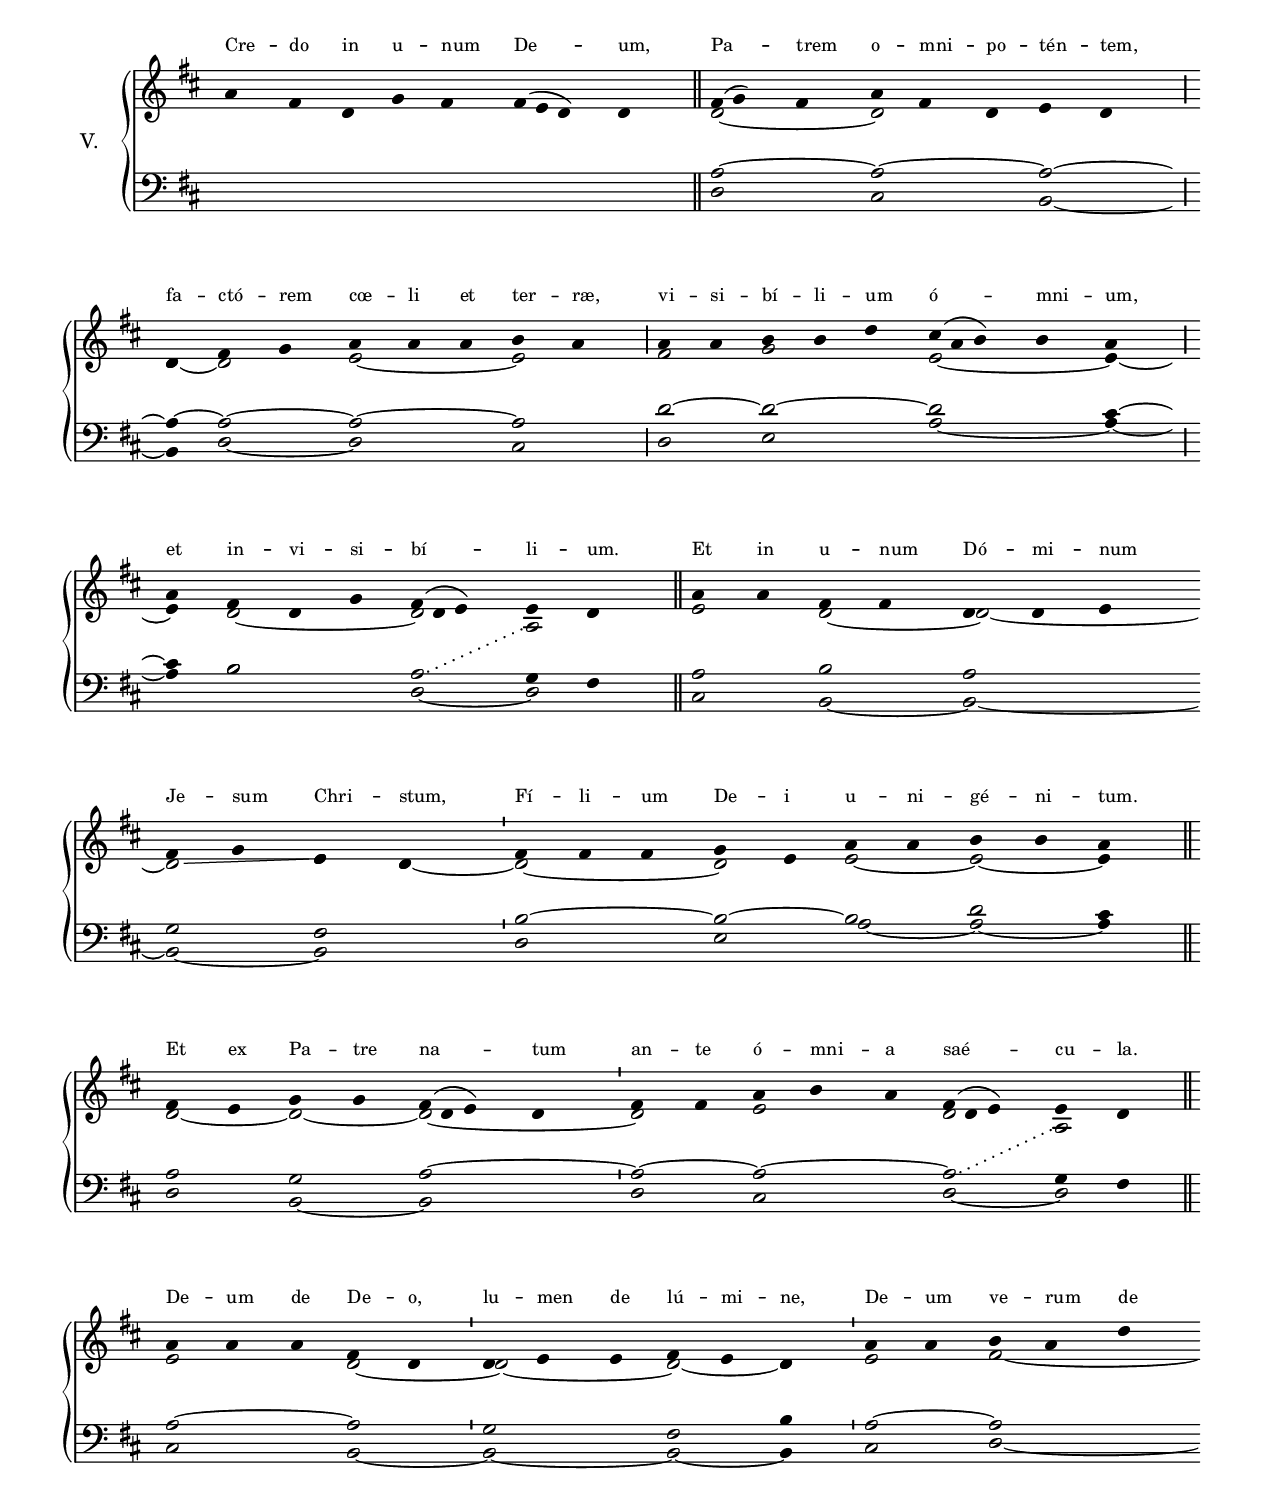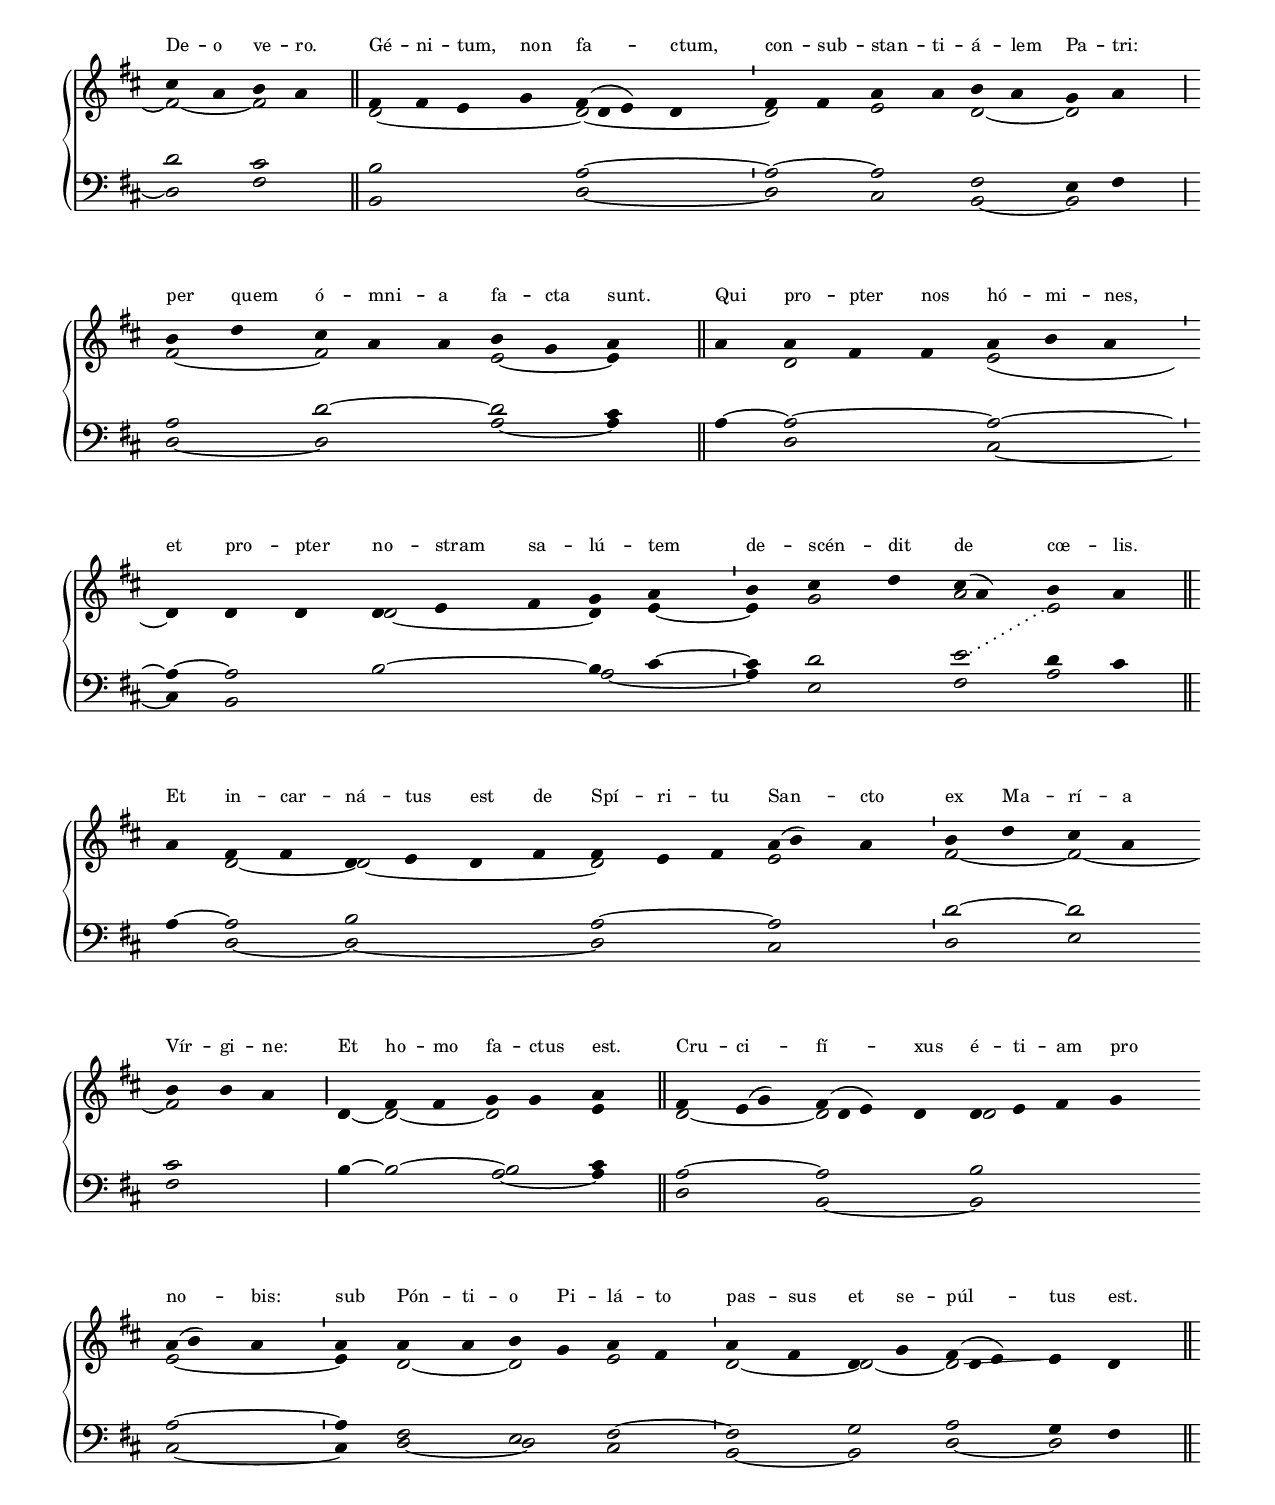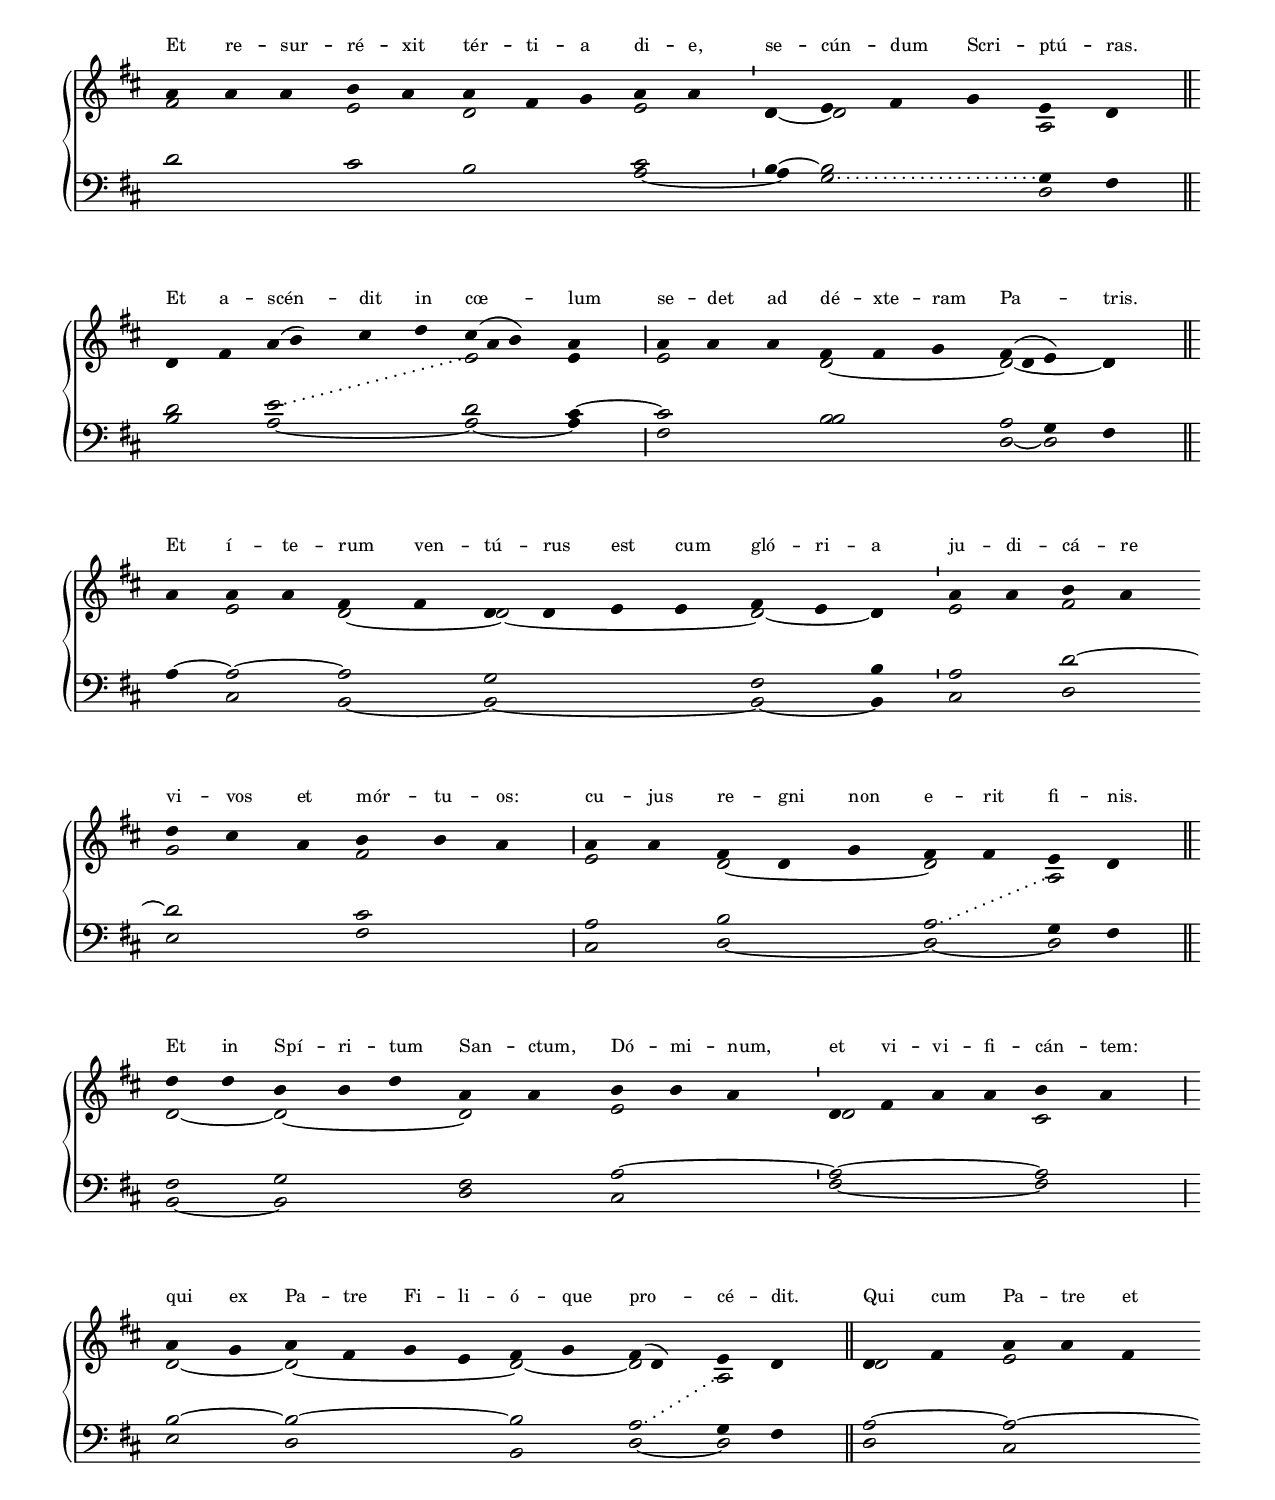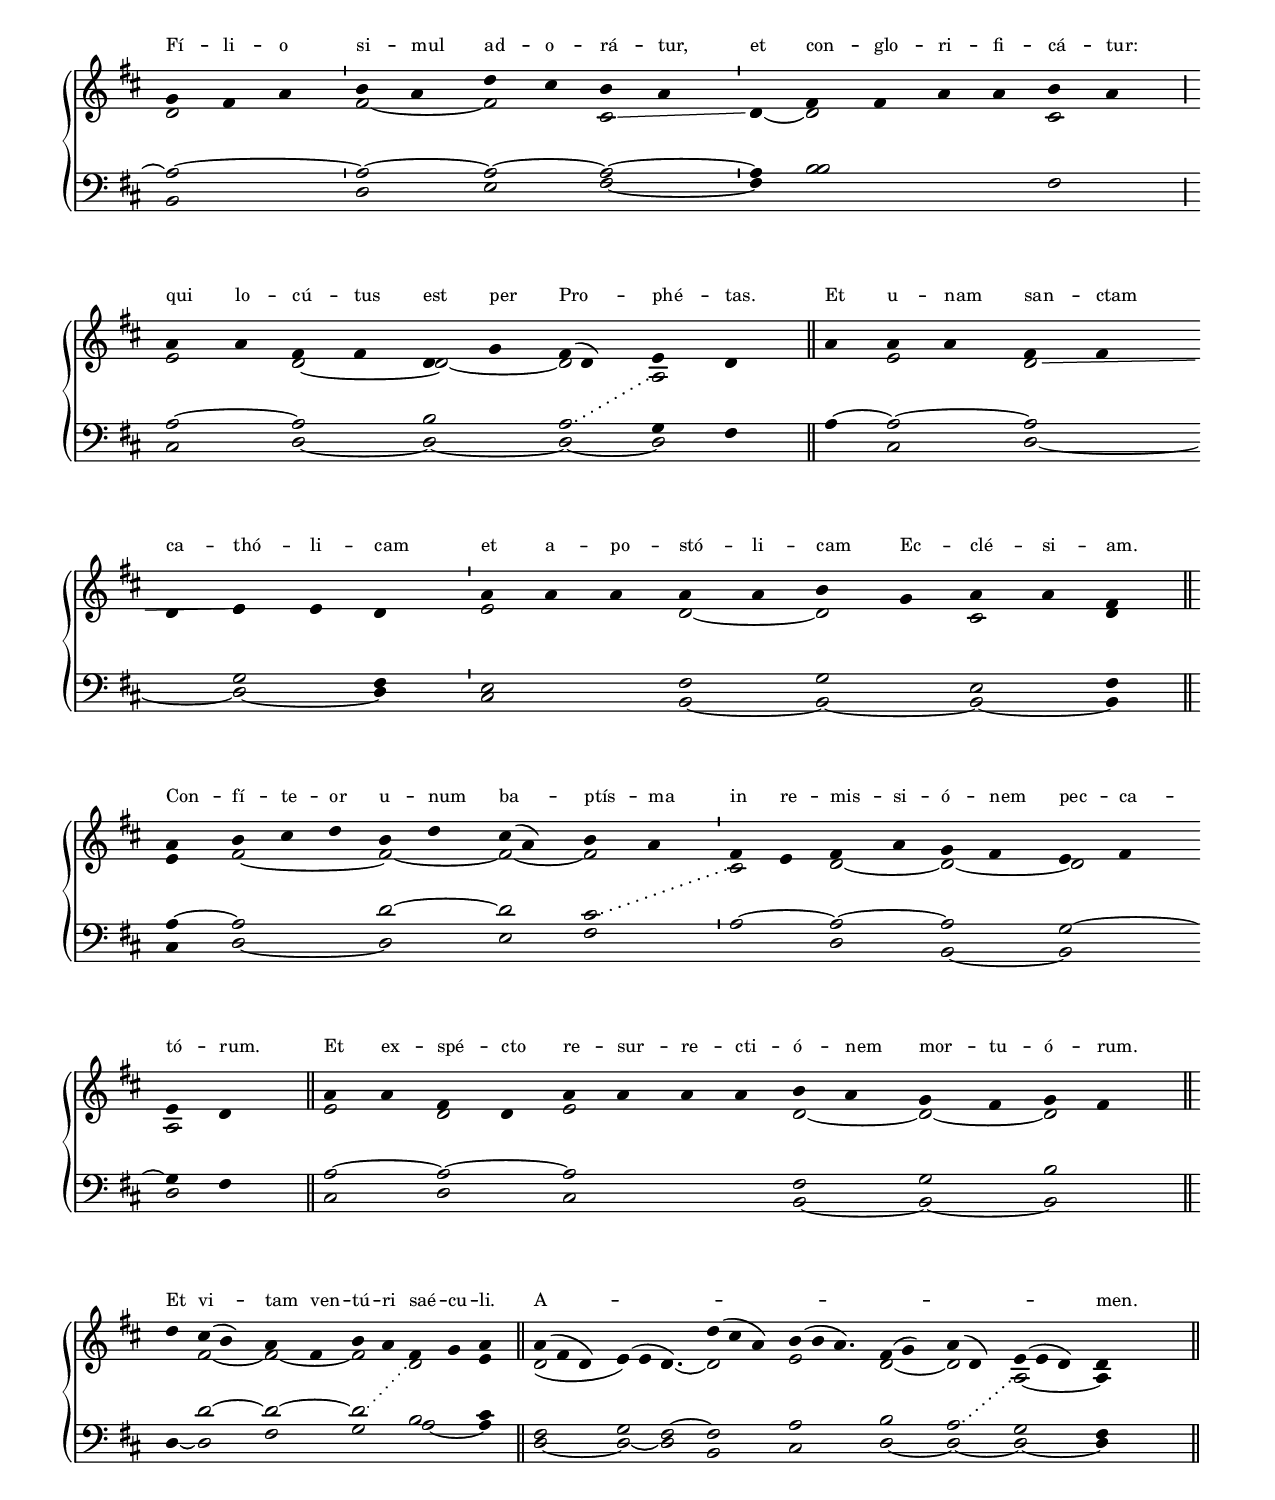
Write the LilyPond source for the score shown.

\version  "2.18.0"
\include "gregorian.ly"
\include "noh2.ily"

%Proofed 3/14

global = {
  \key d \major
  \cadenzaOn
}

chantText = \lyricmode {
  %Line 1
  Cre -- do in u -- num De -- um, Pa -- trem o -- mni -- po -- tén -- tem,
  fa -- ctó -- rem cœ -- li et ter -- ræ, vi -- si -- bí -- li -- um ó -- mni -- um,
  et in -- vi -- si -- bí -- li -- um. Et in u -- num Dó -- mi -- num
  Je -- sum Chri -- stum, Fí -- li -- um De -- i u -- ni -- gé -- ni -- tum.
  Et ex Pa -- tre na -- tum an -- te ó -- mni -- a saé -- cu -- la.
  De -- um de De -- o, lu -- men de lú -- mi -- ne, De -- um ve -- rum de
  De -- o ve -- ro. Gé -- ni -- tum, non fa -- ctum, con -- sub -- stan -- ti -- á -- lem Pa -- tri:
  per quem ó -- mni -- a fa -- cta sunt. Qui pro -- pter nos hó -- mi -- nes,
  et pro -- pter no -- stram sa -- lú -- tem de -- scén -- dit de cœ -- lis.
  Et in -- car -- ná -- tus est de Spí -- ri -- tu San -- cto ex Ma -- rí -- a
  Vír -- gi -- ne: Et ho -- mo fa -- ctus est. Cru -- ci -- fí -- xus é -- ti -- am pro
  no -- bis: sub Pón -- ti -- o Pi -- lá -- to pas -- sus et se -- púl -- tus est.
  Et re -- sur -- ré -- xit tér -- ti -- a di -- e, se -- cún -- dum Scri -- ptú -- ras.
  Et a -- scén -- dit in cœ -- lum se -- det ad dé -- xte -- ram Pa -- tris.
  Et í -- te -- rum ven -- tú -- rus est cum gló -- ri -- a ju -- di -- cá -- re
  vi -- vos et mór -- tu -- os: cu -- jus re -- gni non e -- rit fi -- nis.
  Et in Spí -- ri -- tum San -- ctum, Dó -- mi -- num, et vi -- vi -- fi -- cán -- tem:
  qui ex Pa -- tre Fi -- li -- ó -- que pro -- cé -- dit. Qui cum Pa -- tre et
  Fí -- li -- o si -- mul ad -- o -- rá -- tur, et con -- glo -- ri -- fi -- cá -- tur:
  qui lo -- cú -- tus est per Pro -- phé -- tas. Et u -- nam san -- ctam
  ca -- thó -- li -- cam et a -- po -- stó -- li -- cam Ec -- clé -- si -- am.
  Con -- fí -- te -- or u -- num ba -- ptís -- ma in re -- mis -- si -- ó -- nem pec -- ca --
  tó -- rum. Et ex -- spé -- cto re -- sur -- re -- cti -- ó -- nem mor -- tu -- ó -- rum.
  Et vi -- tam ven -- tú -- ri saé -- cu -- li. A -- _ _ _ _ _ _ men.
}

chantMusic = \relative c' {
  %Measure 1
  a'4 fis d g fis fis16( e d4) d \finalis

  %2
  fis16( g16*3) fis4 a fis d e d \divisioMaior \forceBreak
  d4 fis g a a a b a \divisioMaior
  a a b b d cis16( a b4) b a \divisioMaior \forceBreak
  a fis d g fis16( d e4) e d \finalis

  %3
  a'4 a fis fis d d e \forceBreak
  fis g e d \divisioMinima
  fis fis fis g e a a b b a \finalis \forceBreak

  %4
  fis4 e g g fis16( d e4) d \divisioMinima
  fis4 fis a b a fis16( d e4) e d \finalis \forceBreak

  %5
  a' a a fis d \divisioMinima
  d e e fis e d \divisioMinima
  a' a b a d \forceBreak
  cis a b a \finalis

  %6
  fis fis e g fis16( d e4) d \divisioMinima
  fis4 fis a a b a g a \divisioMaior \forceBreak
  b d cis a a b g a \finalis

  %7
  a4 a fis fis a b a \divisioMinima \forceBreak
  d,4 d d d e fis g a \divisioMinima
  b cis d cis16( a16*3) b4 a \finalis \forceBreak

  %8
  a4 fis fis d e d fis fis e fis a16( b16*3) a4 \divisioMinima
  b d cis a \forceBreak
  b b a \divisioMaior
  d, fis fis g g a \finalis

  %9
  fis4 e16( g16*3) fis16( d e4) d d e fis g \forceBreak
  a16( b16*3) a4 \divisioMinima
  a a a b g a fis \divisioMinima
  a fis d g fis16( d e4) e d \finalis \forceBreak

  %10
  a'4 a a b a a fis g a a \divisioMinima
  d, e fis g e d \finalis \forceBreak

  %11
  d4 fis a16( b16*3) cis4 d cis16( a b4) a \divisioMaior
  a a a fis fis g fis16( d e4) d \finalis \forceBreak

  %12
  a'4 a a fis fis d d e e fis e d \divisioMinima
  a' a b a \forceBreak
  d cis a b b a \divisioMaior
  a a fis d g fis fis e d \finalis \forceBreak

  %13
  d'4 d b b d a a b b a \divisioMinima
  d, fis a a b a \divisioMaior \forceBreak
  a g a fis g e fis g fis16( d16*3) e4 d \finalis

  %14
  d4 fis a a fis \forceBreak
  g fis a \divisioMinima
  b a d cis b a \divisioMinima
  d, fis fis a a b a \divisioMaior \forceBreak
  a a fis fis d g fis16( d16*3) e4 d \finalis

  %15
  a'4 a a fis fis \forceBreak
  d e e d \divisioMinima
  a' a a a a b g a a fis \finalis \forceBreak

  %16
  a4 b cis d b d cis16( a16*3) b4 a \divisioMinima
  fis e fis a g fis e fis \forceBreak
  e d \finalis

  %17
  a'4 a fis d a' a a a b a g fis g fis \finalis \forceBreak

  %18
  d'4 cis16( b16*3) a4 fis b a fis g a \finalis

  %19
  a16(  fis d4) e16( e d4.)
  d'16( cis a4) b16( b a4.)
  fis16( g16*3)
  a16( d,16*3)
  e16( e d4) d \finalis
}

altoMusic = \relative c' {
  %1
  s2*3 s2*3/4

  %2
  d2~ d2*3/2 s2
  d4~ d2 e2*3/2~ e2
  fis g2*3/2 e2*5/4~ e4~
  e d2*3/2~ d2*3/4 a2

  %3
  e'2 d~ d2*3/2~ d2 -\tweak Glissando.Y-offset #-0.8 \glissando e4 d~
  d2*3/2~ d2 e~ e~ e4

  %4
  d2~ d~ d2*5/4~
  d2 e2*3/2 d2*3/4 a2

  %5
  e'2*3/2 d2~
  d2*3/2~ d2~ d4
  e2 fis2*3/2~
  fis2~ fis

  %6
  d2*2~ d2*5/4~
  d2 e d~ d
  fis~ fis2*3/2 e2~ e4

  %7
  s4 d2*3/2 e
  (d4) d d d2*3/2~ d4 e~
  e g2 a2*1/2 e2

  %8
  s4 d2~ d2*2~ d2*3/2 e2
  fis~ fis~ fis2*3/2
  d4~ d2~ d e4

  %9
  d2~ d2*5/4 d2*2 e2~
  e4 d2~  d e
  d2~ d~
  d2*3/4 -\tweak Glissando.Y-offset #-0.8 \glissando e4
  s4

  %10
  fis2*3/2 e2 d2*3/2 e2
  d4~ d2*3/2 a2

  %11
  s2*2 s4 e'2*3/4 e4
  e2*3/2 d~ d2*3/4~ d4

  %12
  s4 e2 d~ d2*2~ d2~ d4
  e2 fis
  g2*3/2 fis
  e2 d2*3/2~ d2 a

  %13
  d2~ d2*3/2~ d2 e2*3/2
  d2*2 cis2
  d~ d2*2~ d2~ d2*1/2 a2

  %14
  d2 e2*3/2 d
  fis2~ fis cis -\tweak Glissando.Y-offset #-0.8 \glissando
  d4~ d2*2 cis2
  e d~ d~ d2*1/2 a2

  %15
  s4 e'2
  \allowVoiceLineBreak d
  -\tweak Glissando.Y-offset #-0.8 \glissando s4 e4 s2
  e2*3/2 d2~ d cis d4

  %16
  e4 fis2*3/2~ fis2~ fis2*1/2~ fis2
  cis d~ d~ d a

  %17
  e'2 d e2*2 d2~ d~ d

  %18
  s4 fis2*1/2~ fis2~ fis d e4

  %19
  d2*3/4( e8) d4.~
  d2*3/4 e2
  d2*1/2~ d a2*3/4~ a4
}

tenorMusic = \relative c' {
  %1
  s2*3 s2*3/4 \finalis

  %2
  a2~ a2*3/2~ a2~ \divisioMaior
  a4~ a2~ a2*3/2~ a2 \divisioMaior
  d~ d2*3/2~ d2*5/4 cis4~ \divisioMaior
  cis b2*3/2 a2*3/4 g4 fis \finalis

  %3
  a2 b a2*3/2 g2 fis \divisioMinima
  b2*3/2~ b2~ b d cis4 \finalis

  %4
  a2 g a2*5/4~ \divisioMinima
  a2~ a2*3/2~ a2*3/4 g4 fis4 \finalis

  %5
  a2*3/2~ a2 \divisioMinima
  g2*3/2 fis2 b4 \divisioMinima
  a2~ a2*3/2 d2 cis \finalis

  %6
  b2*2 a2*5/4~ \divisioMinima
  a2~ a fis e4 fis \divisioMaior
  a2 d2*3/2~ d2 cis4 \finalis

  %7
  a4~ a2*3/2~ a~ \divisioMinima
  a4~ a2 b2*3/2~ b4 cis~ \divisioMinima
  cis d2 e2*1/2 d4 cis \finalis

  %8
  a4~ a2 b2*2 a2*3/2~ a2 \divisioMinima
  d~ d cis2*3/2 \divisioMaior
  b4~ b2~ \shiftRightB b cis4 \finalis

  %9
  a2~ a2*5/4 b2*2 a2~ \divisioMinima
  a4 fis2 e fis~ \divisioMinima
  fis g a2*3/4 g4 fis \finalis

  %10
  d'2*3/2 cis2 b2*3/2 cis2 \divisioMinima
  b4~ b2*3/2 g4 fis \finalis

  %11
  d'2 e2*3/2 d2*3/4 cis4~ \divisioMaior
  cis2*3/2 b a2*1/4 g4 fis \finalis

  %12
  a4~ a2~ a g2*2 fis2 b4 \divisioMinima
  a2 d~ d2*3/2 cis \divisioMaior
  a2 b2*3/2 a2 g4 fis \finalis

  %13
  fis2 g2*3/2 fis2 a2*3/2~ \divisioMinima
  a2*2~ a2 \divisioMaior
  b~ b2*2~ b2 a2*1/2 g4 fis \finalis

  %14
  a2~ a2*3/2~ a~ \divisioMinima
  a2~ a~ a~ \divisioMinima
  a4 b2*2 fis2 \divisioMaior
  a~ a b a2*1/2 g4 fis \finalis

  %15
  a4~ a2~ a s4 g2 fis4 \divisioMinima
  e2*3/2 fis2 g e fis4 \finalis

  %16
  a4~ a2*3/2 d2~ d2*1/2 cis2 \divisioMinima
  a~ a~ a g~ g4 fis \finalis

  %17
  a2~ a~ a2*2 fis2 g b \finalis

  %18
  s4 d2*1/2~ d2~ d b cis4 \finalis

  %19
  fis,2*3/4 g2*1/4 fis2*3/4~
  fis2*3/4 a2
  b2*1/2 a g2*3/4 fis4 \finalis
}

bassMusic = \relative c {
  %1
  s2*3 s2*3/4

  %2
  d2 cis2*3/2 b2~
  b4 d2~ d2*3/2 cis2
  d e2*3/2 a2*5/4~ a4~
  a b2*3/2 d,2*3/4~ d2

  %3
  cis2 b~ b2*3/2~ b2~ b
  d2*3/2 e2 a~ a~ a4

  %4
  d,2 b~ b2*5/4
  d2 cis2*3/2 d2*3/4~ d2

  %5
  cis2*3/2 b2~
  b2*3/2~ b2~ b4
  cis2 d2*3/2~
  d2 fis

  %6
  b,2*2 d2*5/4~
  d2 cis b~ b
  d~ d2*3/2 a'2~ a4

  %7
  s4 d,2*3/2 cis~
  cis4 b2 s2*3/2 a'2~
  a4 e2 fis2*1/2 a2

  %8
  s4 d,2~ d2*2~ d2*3/2 cis2
  d e
  fis2*3/2
  s2 s4 a2~ a4

  %9
  d,2 b2*5/4~ b2*2 cis2~
  cis4 d2~ d cis
  b~ b d2*3/4~ d2

  %10
  s2*4 a'2~
  a4 g2*3/2 d2

  %11
  b'2 a2*3/2~ a2*3/4~ a4
  fis2*3/2 \shiftRight b d,2*1/4~ d2

  %12
  s4 cis2 b~ b2*2~ b2~ b4
  cis2 d
  e2*3/2 fis
  cis2 d2*3/2~ d2~ d

  %13
  b2~ b2*3/2 d2 cis2*3/2
  fis2*2~ fis2
  e d2*2 b2 d2*1/2~ d2

  %14
  d2 cis2*3/2 b
  d2 e fis~
  fis4 \shiftRight b2*2 s2
  cis,2 d~ d~ d2*1/2~ d2

  %15
  s4 cis2 d~  \set tieWaitForNote = ##t
  s4~ d2~ d4 \unset tieWaitForNote
  cis2*3/2 b2~ b~ b~ b4

  %16
  cis4 d2*3/2~ d2 e2*1/2 fis2
  s d b~ b d

  %17
  cis2 d cis2*2 b2~ b~ b

  %18
  d4~ d2*1/2 fis2 g a~ a4

  %19
  d,2*3/4~ d2*1/4~ d2*3/4
  b2*3/4 cis2
  d2*1/2~ d~ d2*3/4~ d4
}

voiceLines = \relative c' {
  \voiceLineStyle

  %1-2
  s2*17 s4
  \voiceLine "down" "up" a2*3/4 a2

  %3-4
  s2*16 s8
  \voiceLine "down" "up" a2*3/4 a2

  %5-7
  s2*30 s8
  \voiceLine "down" "up" e'2*1/2 e2

  %8-10
  s2*30 s4
  \voiceLine "down" "down" g,2*3/2 g4
  s4

  %11
  s2
  \voiceLine "down" "up" e'2*3/2 e2*3/4
  s2*4 s8

  %12
  s2*14
  \voiceLine "down" "up" a,2 a2

  %13
  s2*12
  \voiceLine "down" "up" a2*1/2 a2

  %14
  s2*13 s4
  \voiceLine "down" "up" a2*1/2 a2

  %15-16
  s2*13
  \voiceLine "down" "up" cis2 cis2
  s2*4 s4

  %17-18
  s2*8 s4
  \voiceLine "down" "up" d2 d2
  s4

  %19
  s2*4
  \voiceLine "down" "up" a2*1/2 a2*3/4
}

\score {
  <<
    \new Lyrics
  \new GrandStaff <<
    \set GrandStaff.instrumentName = "V."

    \new Staff = up <<
      \new Voice = "chant" {
        \voiceOne \global \chantMusic
      }
      \new Voice {
        \voiceTwo \global \altoMusic
      }
    >>

    \new Staff = down <<
      \clef bass
      \new Voice {
        \voiceOne \global \tenorMusic
      }
      \new Voice {
        \voiceTwo \global \bassMusic
      }
      \new Voice {
        \voiceThree \global \voiceLines
      }
    >>

  >>
    \context Lyrics {
      \lyricsto chant \chantText
    }
  >>
}
